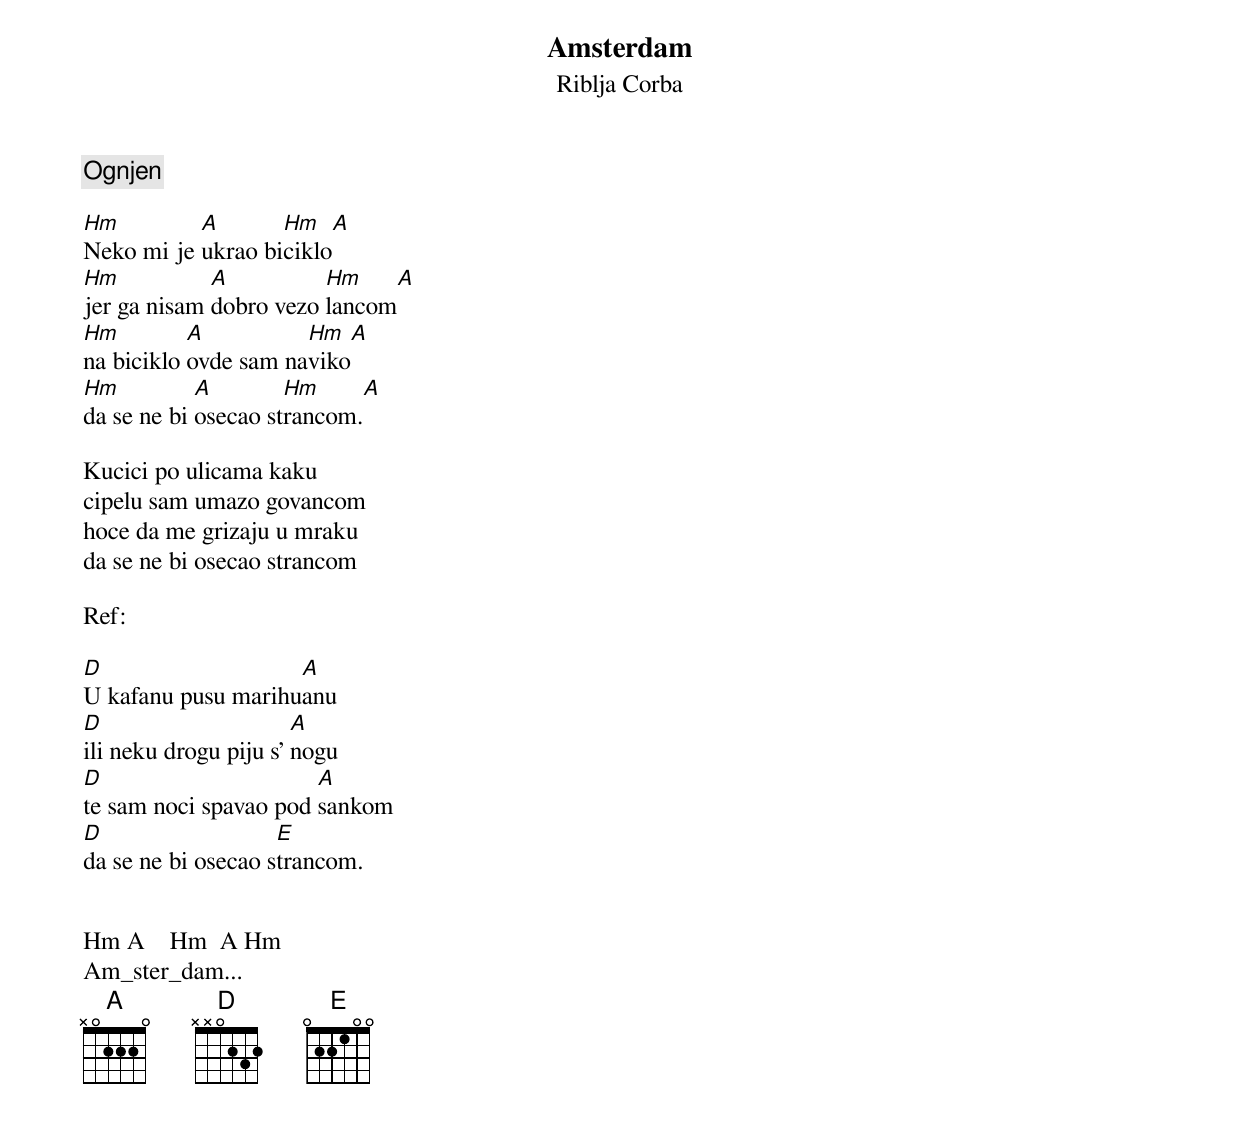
Amsterdam
Riblja Corba
Ognjen

Hm         A       Hm   A
Neko mi je ukrao biciklo
Hm           A          Hm    A
jer ga nisam dobro vezo lancom
Hm         A          Hm   A
na biciklo ovde sam naviko
Hm          A        Hm     A
da se ne bi osecao strancom.

Kucici po ulicama kaku
cipelu sam umazo govancom
hoce da me grizaju u mraku
da se ne bi osecao strancom

Ref:

D                   A
U kafanu pusu marihuanu
D                      A
ili neku drogu piju s' nogu
D                      A
te sam noci spavao pod sankom
D                   E
da se ne bi osecao strancom.


Hm A    Hm  A Hm
Am_ster_dam...
